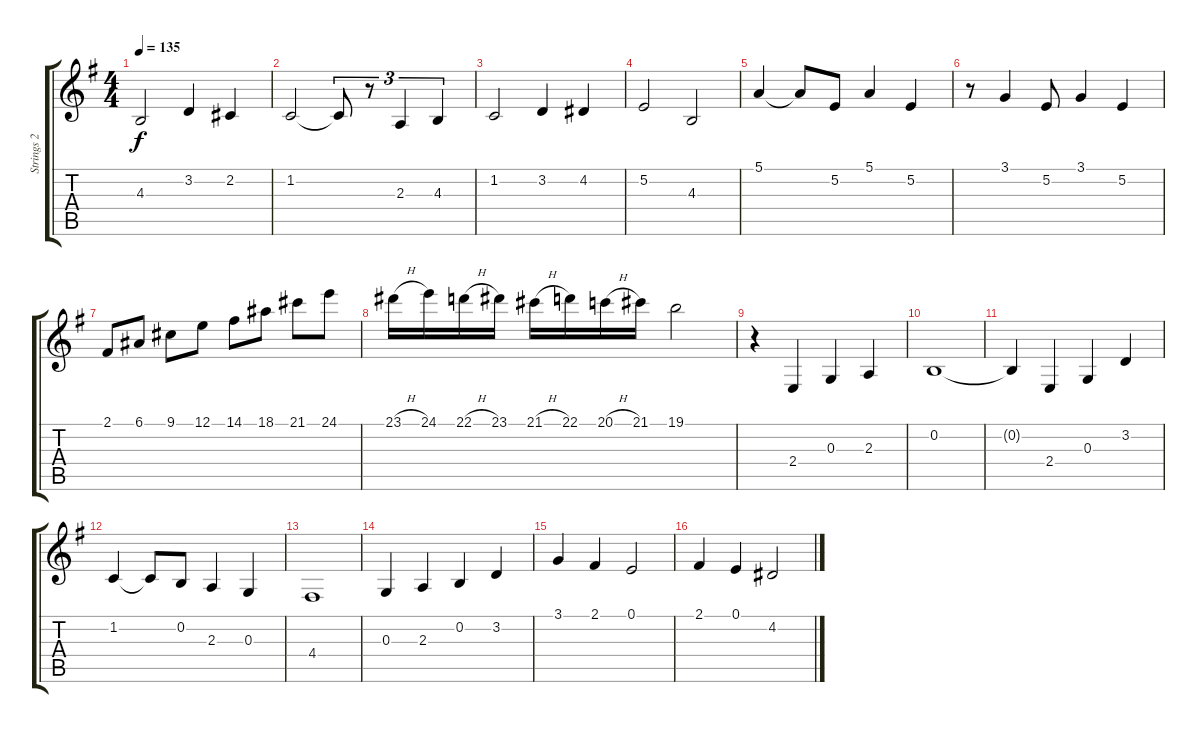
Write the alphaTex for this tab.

\track ("Strings 2" "Strings 2") {instrument stringensemble1}
\staff {score tabs}
\tuning (E4 B3 G3 D3 A2 E2) {hide}
\ts (4 4)
\tempo 135
\clef g2
\ks eminor
4.3.2{dy f} 3.2.4 2.2.4 |
1.2.2 1.2{t}.8{tu (3 2)} r.8{tu (3 2)} 2.3.4{tu (3 2)} 4.3.4{tu (3 2)} |
1.2.2 3.2.4 4.2.4 |
5.2.2 4.3.2 |
5.1.4 5.1{t}.8 5.2.8 5.1.4 5.2.4 |
r.8 3.1.4 5.2.8 3.1.4 5.2.4 |
2.1.8 6.1.8 9.1.8 12.1.8 14.1.8 18.1.8 21.1.8 24.1.8 |
23.1{h}.16 24.1.16 22.1{h}.16 23.1.16 21.1{h}.16 22.1.16 20.1{h}.16 21.1.16 19.1.2 |
r.4 2.4.4 0.3.4 2.3.4 |
0.2.1 |
0.2{t}.4 2.4.4 0.3.4 3.2.4 |
1.2.4 1.2{t}.8 0.2.8 2.3.4 0.3.4 |
4.4.1 |
0.3.4 2.3.4 0.2.4 3.2.4 |
3.1.4 2.1.4 0.1.2 |
2.1.4 0.1.4 4.2.2
